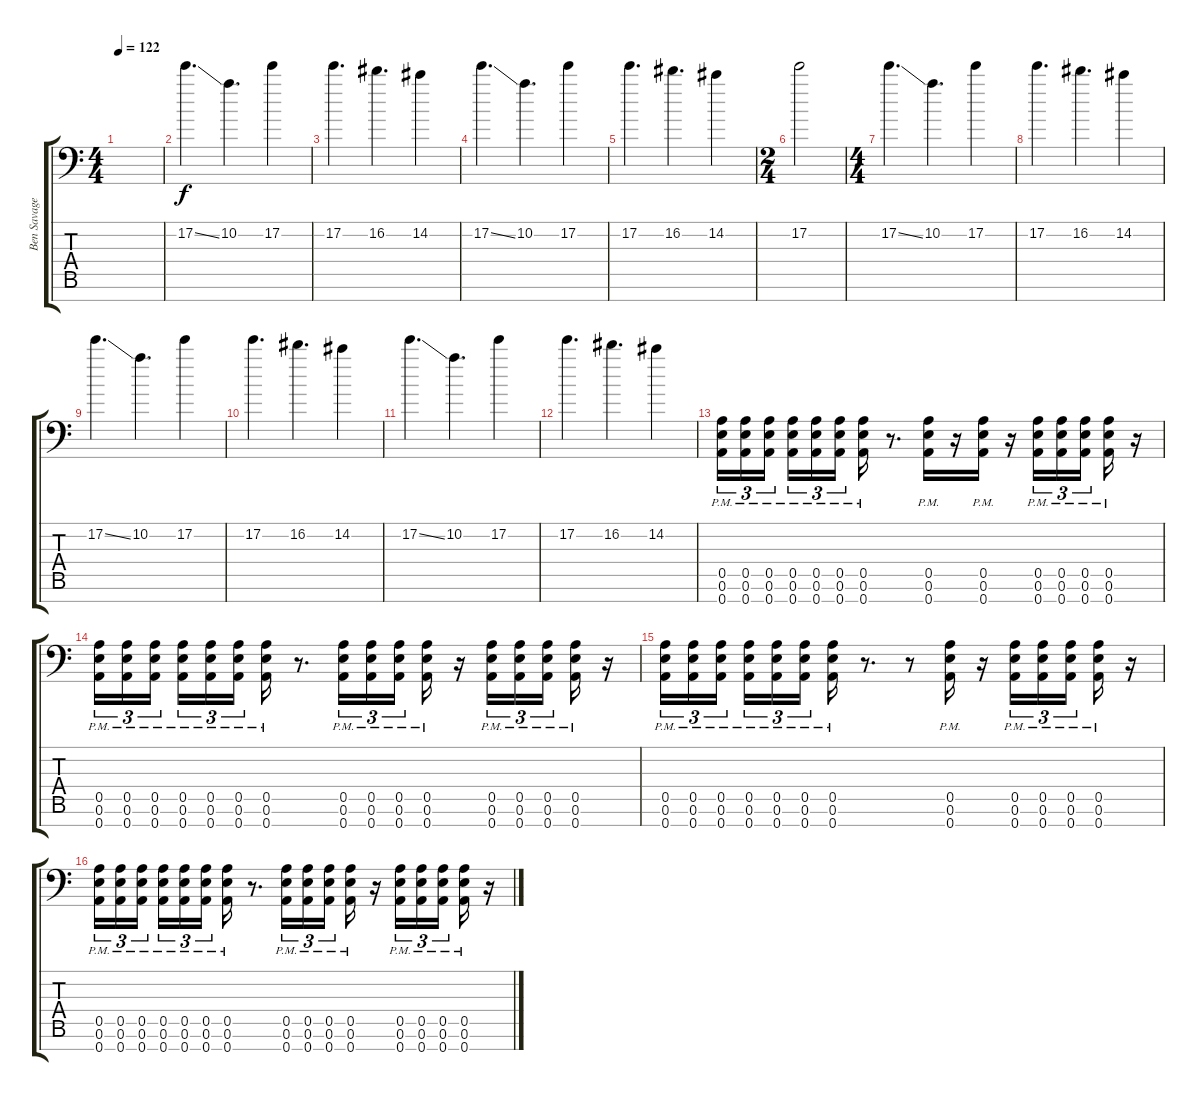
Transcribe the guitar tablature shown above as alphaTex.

\track ("Ben Savage" "Ben Savage") {instrument distortionguitar}
\staff {score tabs}
\tuning (E4 B3 G3 D3 A2 E2 A1) {hide}
\ts (4 4)
\tempo 122
\clef f4
\ks c
|
17.2{ss}.4{d} 10.2.4{d} 17.2.4 |
17.2.4{d} 16.2.4{d} 14.2.4 |
17.2{ss}.4{d} 10.2.4{d} 17.2.4 |
17.2.4{d} 16.2.4{d} 14.2.4 |
\ts (2 4)
17.2.2 |
\ts (4 4)
17.2{ss}.4{d} 10.2.4{d} 17.2.4 |
17.2.4{d} 16.2.4{d} 14.2.4 |
17.2{ss}.4{d} 10.2.4{d} 17.2.4 |
17.2.4{d} 16.2.4{d} 14.2.4 |
17.2{ss}.4{d} 10.2.4{d} 17.2.4 |
17.2.4{d} 16.2.4{d} 14.2.4 |
(0.5{pm} 0.6{pm} 0.7{pm}).16{tu (3 2) dy f} (0.5{pm} 0.6{pm} 0.7{pm}).16{tu (3 2)} (0.5{pm} 0.6{pm} 0.7{pm}).16{tu (3 2) beam splitsecondary} (0.5{pm} 0.6{pm} 0.7{pm}).16{tu (3 2)} (0.5{pm} 0.6{pm} 0.7{pm}).16{tu (3 2)} (0.5{pm} 0.6{pm} 0.7{pm}).16{tu (3 2)} (0.5{pm} 0.6{pm} 0.7{pm}).16 r.8{d} (0.5{pm} 0.6{pm} 0.7{pm}).16 r.16 (0.5{pm} 0.6{pm} 0.7{pm}).16 r.16 (0.5{pm} 0.6{pm} 0.7{pm}).16{tu (3 2)} (0.5{pm} 0.6{pm} 0.7{pm}).16{tu (3 2)} (0.5{pm} 0.6{pm} 0.7{pm}).16{tu (3 2) beam splitsecondary} (0.5{pm} 0.6{pm} 0.7{pm}).16 r.16 |
(0.5{pm} 0.6{pm} 0.7{pm}).16{tu (3 2)} (0.5{pm} 0.6{pm} 0.7{pm}).16{tu (3 2)} (0.5{pm} 0.6{pm} 0.7{pm}).16{tu (3 2) beam splitsecondary} (0.5{pm} 0.6{pm} 0.7{pm}).16{tu (3 2)} (0.5{pm} 0.6{pm} 0.7{pm}).16{tu (3 2)} (0.5{pm} 0.6{pm} 0.7{pm}).16{tu (3 2)} (0.5{pm} 0.6{pm} 0.7{pm}).16 r.8{d} (0.5{pm} 0.6{pm} 0.7{pm}).16{tu (3 2)} (0.5{pm} 0.6{pm} 0.7{pm}).16{tu (3 2)} (0.5{pm} 0.6{pm} 0.7{pm}).16{tu (3 2) beam splitsecondary} (0.5{pm} 0.6{pm} 0.7{pm}).16 r.16 (0.5{pm} 0.6{pm} 0.7{pm}).16{tu (3 2)} (0.5{pm} 0.6{pm} 0.7{pm}).16{tu (3 2)} (0.5{pm} 0.6{pm} 0.7{pm}).16{tu (3 2) beam splitsecondary} (0.5{pm} 0.6{pm} 0.7{pm}).16 r.16 |
(0.5{pm} 0.6{pm} 0.7{pm}).16{tu (3 2)} (0.5{pm} 0.6{pm} 0.7{pm}).16{tu (3 2)} (0.5{pm} 0.6{pm} 0.7{pm}).16{tu (3 2) beam splitsecondary} (0.5{pm} 0.6{pm} 0.7{pm}).16{tu (3 2)} (0.5{pm} 0.6{pm} 0.7{pm}).16{tu (3 2)} (0.5{pm} 0.6{pm} 0.7{pm}).16{tu (3 2)} (0.5{pm} 0.6{pm} 0.7{pm}).16 r.8{d} r.8 (0.5{pm} 0.6{pm} 0.7{pm}).16 r.16 (0.5{pm} 0.6{pm} 0.7{pm}).16{tu (3 2)} (0.5{pm} 0.6{pm} 0.7{pm}).16{tu (3 2)} (0.5{pm} 0.6{pm} 0.7{pm}).16{tu (3 2) beam splitsecondary} (0.5{pm} 0.6{pm} 0.7{pm}).16 r.16 |
(0.5{pm} 0.6{pm} 0.7{pm}).16{tu (3 2)} (0.5 0.6{pm} 0.7{pm}).16{tu (3 2)} (0.5{pm} 0.6{pm} 0.7{pm}).16{tu (3 2) beam splitsecondary} (0.5{pm} 0.6{pm} 0.7{pm}).16{tu (3 2)} (0.5{pm} 0.6{pm} 0.7{pm}).16{tu (3 2)} (0.5{pm} 0.6{pm} 0.7{pm}).16{tu (3 2)} (0.5{pm} 0.6{pm} 0.7{pm}).16 r.8{d} (0.5{pm} 0.6{pm} 0.7{pm}).16{tu (3 2)} (0.5{pm} 0.6{pm} 0.7{pm}).16{tu (3 2)} (0.5{pm} 0.6{pm} 0.7{pm}).16{tu (3 2) beam splitsecondary} (0.5{pm} 0.6{pm} 0.7{pm}).16 r.16 (0.5{pm} 0.6{pm} 0.7{pm}).16{tu (3 2)} (0.5{pm} 0.6{pm} 0.7{pm}).16{tu (3 2)} (0.5{pm} 0.6{pm} 0.7{pm}).16{tu (3 2) beam splitsecondary} (0.5{pm} 0.6{pm} 0.7{pm}).16 r.16
